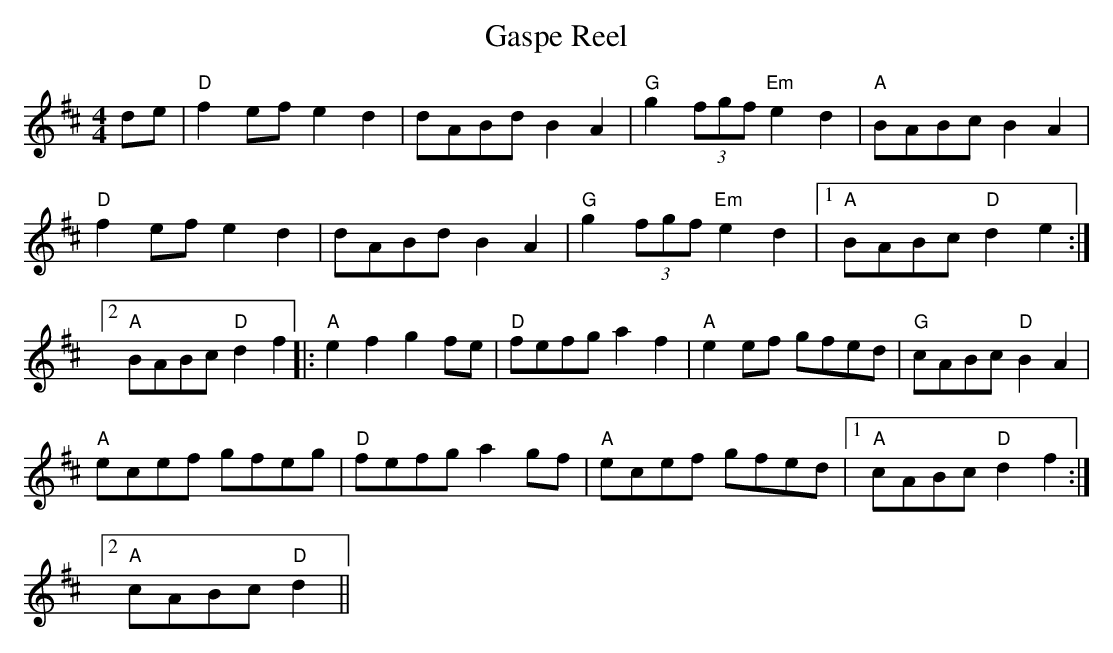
X:1
T:Gaspe Reel
M:4/4
L:1/4
K:D
d/2e/2|"D"fe/2f/2 ed|d/2A/2B/2d/2 BA|"G"g(3f/2g/2f/2 "Em"ed|"A"B/2A/2B/2c/2 BA\
|
"D"fe/2f/2 ed|d/2A/2B/2d/2 BA|"G"g(3f/2g/2f/2 "Em"ed| [1"A"B/2A/2B/2c/2 "D"de\
:|
 [2"A"B/2A/2B/2c/2 "D"df|:"A"ef gf/2e/2|"D"f/2e/2f/2g/2 af|\
"A"ee/2f/2 g/2f/2e/2d/2|"G"c/2A/2B/2c/2 "D"BA|
"A"e/2c/2e/2f/2 g/2f/2e/2g/2|"D"f/2e/2f/2g/2 ag/2f/2|\
"A"e/2c/2e/2f/2 g/2f/2e/2d/2| [1"A"c/2A/2B/2c/2 "D"df:|
 [2"A"c/2A/2B/2c/2 "D"d||
